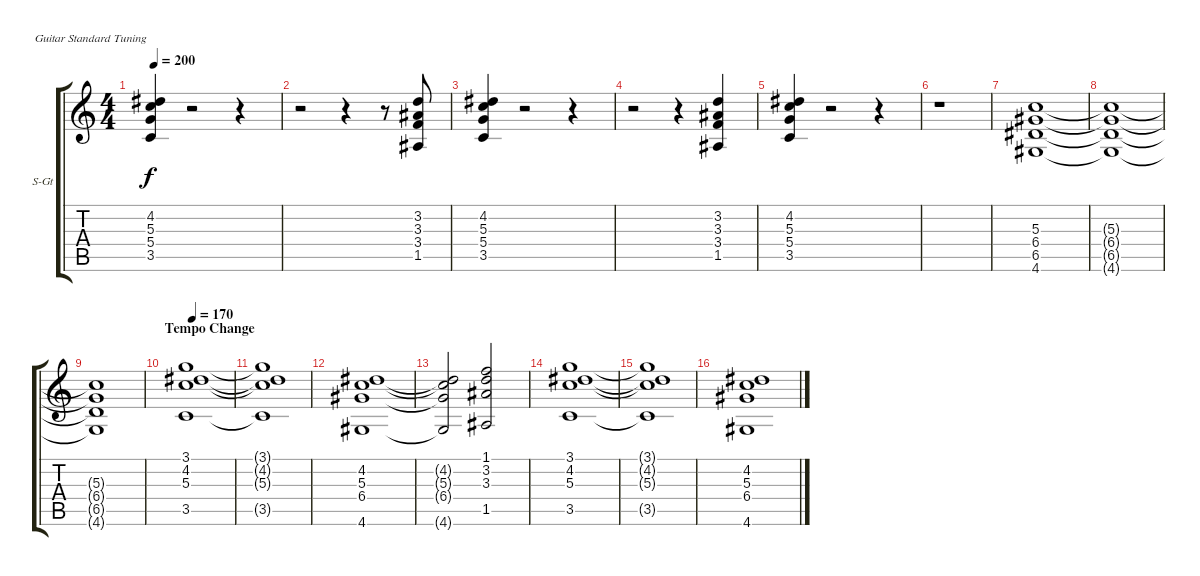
\bracketExtendMode groupsimilarinstruments
\firstSystemTrackNameOrientation horizontal
\otherSystemsTrackNameOrientation horizontal
\track ("Ensemble" "S-Gt") {instrument stringensemble1}
\staff {score tabs}
\tuning (E4 B3 G3 D3 A2 E2)
\displaytranspose 12
\ts (4 4)
\section ("" "")
\tempo 200
\clef g2
\ks aminor
(4.2 5.3 5.4 3.5).4{dy f} r.2 r.4 |
r.2 r.4 r.8 (3.2 3.3 3.4 1.5).8 |
(4.2 5.3 5.4 3.5).4 r.2 r.4 |
r.2 r.4 (3.2 3.3 3.4 1.5).4 |
(4.2 5.3 5.4 3.5).4 r.2 r.4 |
r.1 |
(5.3 6.4 6.5 4.6).1 |
(5.3{t} 6.4{t} 6.5{t} 4.6{t}).1 |
(5.3{t} 6.4{t} 6.5{t} 4.6{t}).1 |
\section ("" "Tempo Change")
\tempo 170
(3.1 4.2 5.3 3.5).1 |
(3.1{t} 4.2{t} 5.3{t} 3.5{t}).1 |
(4.2 5.3 6.4 4.6).1 |
(4.2{t} 5.3{t} 6.4{t} 4.6{t}).2 (1.1 3.2 3.3 1.5).2 |
(3.1 4.2 5.3 3.5).1 |
(3.1{t} 4.2{t} 5.3{t} 3.5{t}).1 |
(4.2 5.3 6.4 4.6).1
